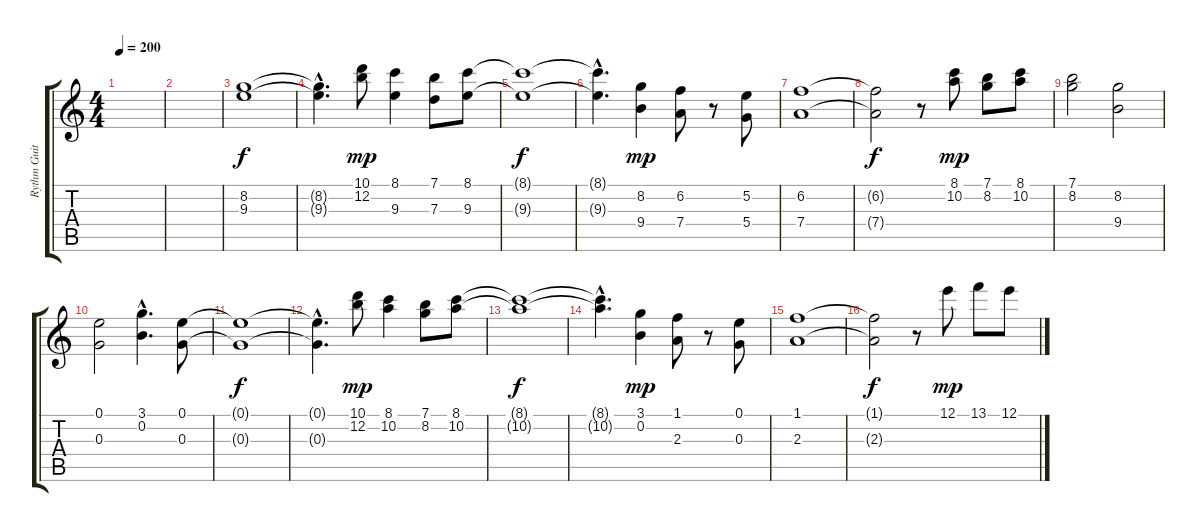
\track ("Rythm Guitar " "Rythm Guit") {instrument distortionguitar}
\staff {score tabs}
\tuning (E4 B3 G3 D3 A2 E2) {hide}
\ts (4 4)
\tempo 200
\clef g2
\ks c
|
|
(8.2 9.3).1 |
(8.2{hac t} 9.3{hac t}).4{d dy f} (10.1 12.2).8{dy mp} (8.1 9.3).4 (7.1 7.3).8 (8.1 9.3).8 |
(8.1{t} 9.3{t}).1{dy f} |
(8.1{hac t} 9.3{hac t}).4{d} (8.2 9.4).4{dy mp} (6.2 7.4).8 r.8 (5.2 5.4).8 |
(6.2 7.4).1 |
(6.2{t} 7.4{t}).2{dy f} r.8 (8.1 10.2).8{dy mp} (7.1 8.2).8 (8.1 10.2).8 |
(7.1 8.2).2 (8.2 9.4).2 |
(0.1 0.3).2 (3.1{hac} 0.2{hac}).4{d} (0.1 0.3).8 |
(0.1{t} 0.3{t}).1{dy f} |
(0.1{hac t} 0.3{hac t}).4{d} (10.1 12.2).8{dy mp} (8.1 10.2).4 (7.1 8.2).8 (8.1 10.2).8 |
(8.1{t} 10.2{t}).1{dy f} |
(8.1{hac t} 10.2{hac t}).4{d} (3.1 0.2).4{dy mp} (1.1 2.3).8 r.8 (0.1 0.3).8 |
(1.1 2.3).1 |
(1.1{t} 2.3{t}).2{dy f} r.8 12.1.8{dy mp} 13.1.8 12.1.8
